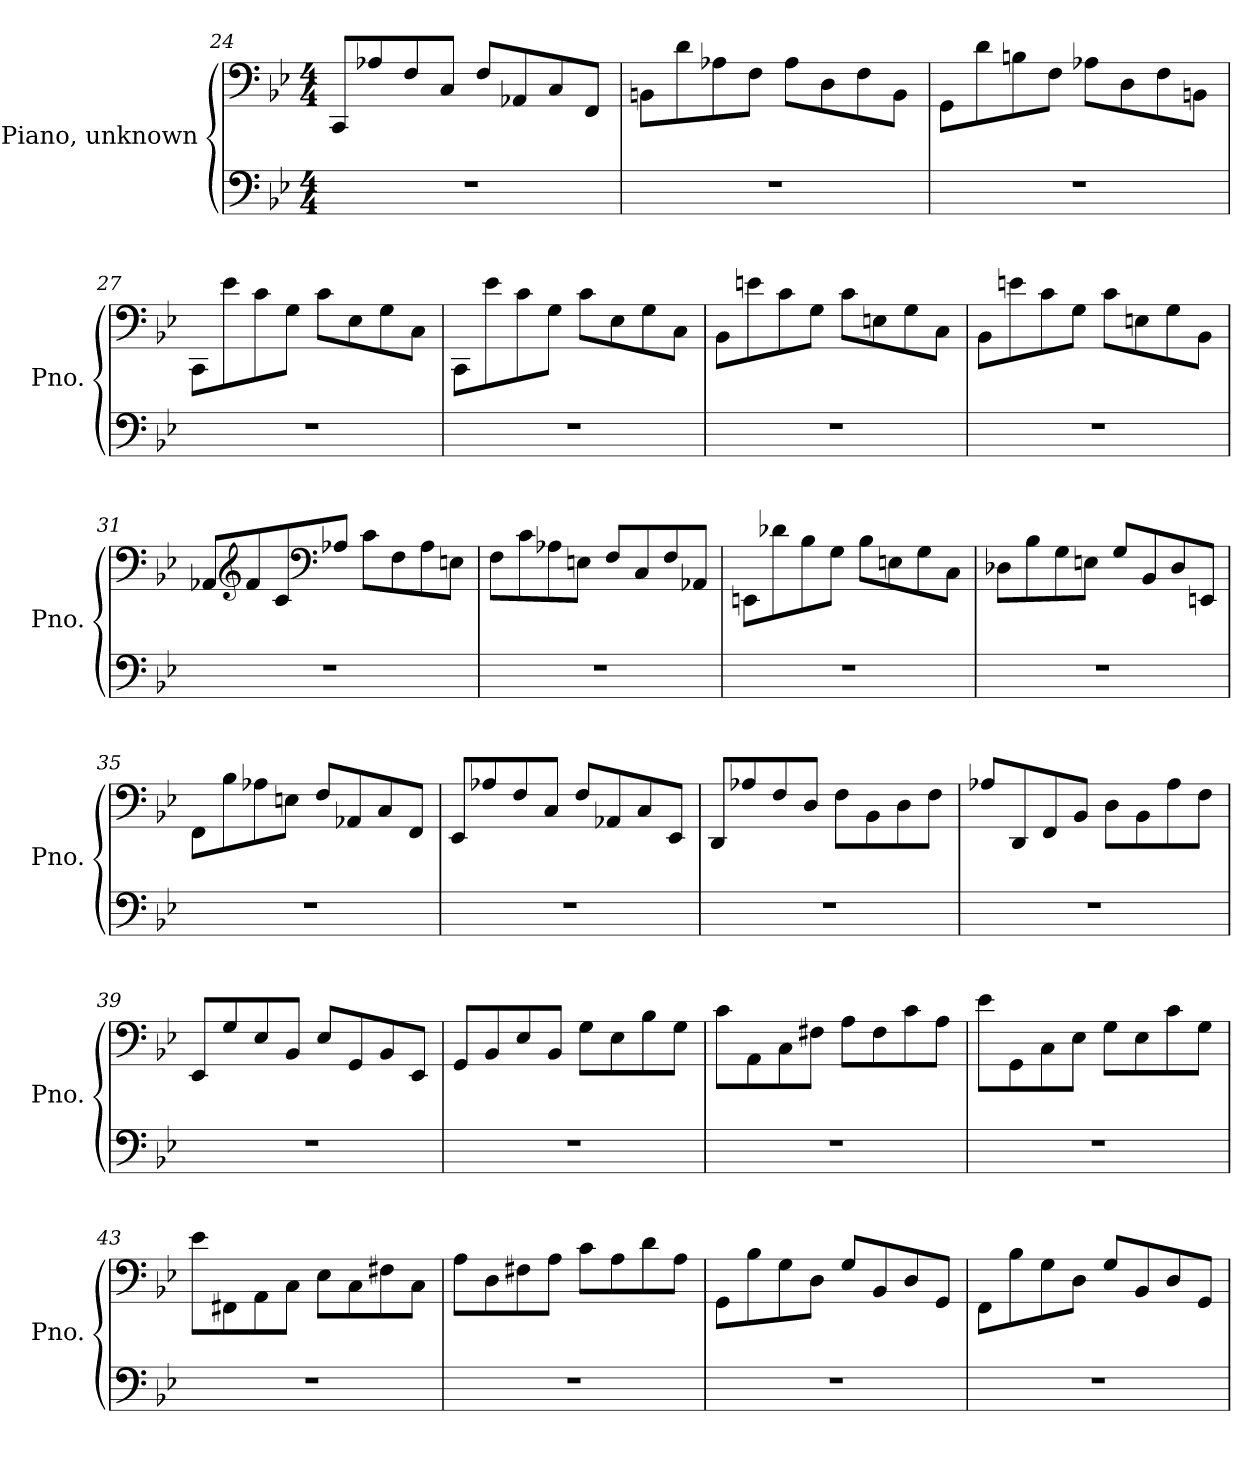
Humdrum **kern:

**kern	**kern
*part1	*part1
*staff2	*staff1
*I"Piano, unknown	*
*I'Pno.	*
*clefF4	*clefF4
*k[b-e-]	*k[b-e-]
*M4/4	*M4/4
=24	=24
1r	8CC/L
.	8A-X/
.	8F/
.	8C/J
.	8F/L
.	8AA-X/
.	8C/
.	8FF/J
=25	=25
1r	8BBn\L
.	8d\
.	8A-X\
.	8F\J
.	8A-\L
.	8D\
.	8F\
.	8BB\J
!!LO:PB:g=z
=26	=26
1r	8GG\L
.	8d\
.	8Bn\
.	8F\J
.	8A-X\L
.	8D\
.	8F\
.	8BBn\J
=27	=27
1r	8CC\L
.	8e-\
.	8c\
.	8G\J
.	8c\L
.	8E-\
.	8G\
.	8C\J
=28	=28
1r	8CC\L
.	8e-\
.	8c\
.	8G\J
.	8c\L
.	8E-\
.	8G\
.	8C\J
=29	=29
1r	8BB-\L
.	8en\
.	8c\
.	8G\J
.	8c\L
.	8En\
.	8G\
.	8C\J
!!LO:LB:g=z
=30	=30
1r	8BB-\L
.	8en\
.	8c\
.	8G\J
.	8c\L
.	8En\
.	8G\
.	8BB-\J
=31	=31
1r	8AA-X/L
*	*clefG2
.	8f/
.	8c/
*	*clefF4
.	8A-X/J
.	8c\L
.	8F\
.	8A-\
.	8En\J
=32	=32
1r	8F\L
.	8c\
.	8A-X\
.	8En\J
.	8F/L
.	8C/
.	8F/
.	8AA-X/J
=33	=33
1r	8EEn\L
.	8d-X\
.	8B-\
.	8G\J
.	8B-\L
.	8En\
.	8G\
.	8C\J
!!LO:LB:g=z
=34	=34
1r	8D-X\L
.	8B-\
.	8G\
.	8En\J
.	8G/L
.	8BB-/
.	8D-/
.	8EEn/J
=35	=35
1r	8FF\L
.	8B-\
.	8A-X\
.	8En\J
.	8F/L
.	8AA-X/
.	8C/
.	8FF/J
=36	=36
1r	8EE-/L
.	8A-X/
.	8F/
.	8C/J
.	8F/L
.	8AA-X/
.	8C/
.	8EE-/J
=37	=37
1r	8DD/L
.	8A-X/
.	8F/
.	8D/J
.	8F\L
.	8BB-\
.	8D\
.	8F\J
!!LO:LB:g=z
=38	=38
1r	8A-X/L
.	8DD/
.	8FF/
.	8BB-/J
.	8D\L
.	8BB-\
.	8A-\
.	8F\J
=39	=39
1r	8EE-/L
.	8G/
.	8E-/
.	8BB-/J
.	8E-/L
.	8GG/
.	8BB-/
.	8EE-/J
=40	=40
1r	8GG/L
.	8BB-/
.	8E-/
.	8BB-/J
.	8G\L
.	8E-\
.	8B-\
.	8G\J
=41	=41
1r	8c\L
.	8AA\
.	8C\
.	8F#X\J
.	8A\L
.	8F#\
.	8c\
.	8A\J
=42	=42
1r	8e-\L
.	8GG\
.	8C\
.	8E-\J
.	8G\L
.	8E-\
.	8c\
.	8G\J
!!LO:LB:g=z
=43	=43
1r	8e-\L
.	8FF#X\
.	8AA\
.	8C\J
.	8E-\L
.	8C\
.	8F#X\
.	8C\J
=44	=44
1r	8A\L
.	8D\
.	8F#X\
.	8A\J
.	8c\L
.	8A\
.	8d\
.	8A\J
=45	=45
1r	8GG\L
.	8B-\
.	8G\
.	8D\J
.	8G/L
.	8BB-/
.	8D/
.	8GG/J
=46	=46
1r	8FF\L
.	8B-\
.	8G\
.	8D\J
.	8G/L
.	8BB-/
.	8D/
.	8GG/J
=	=
*-	*-
